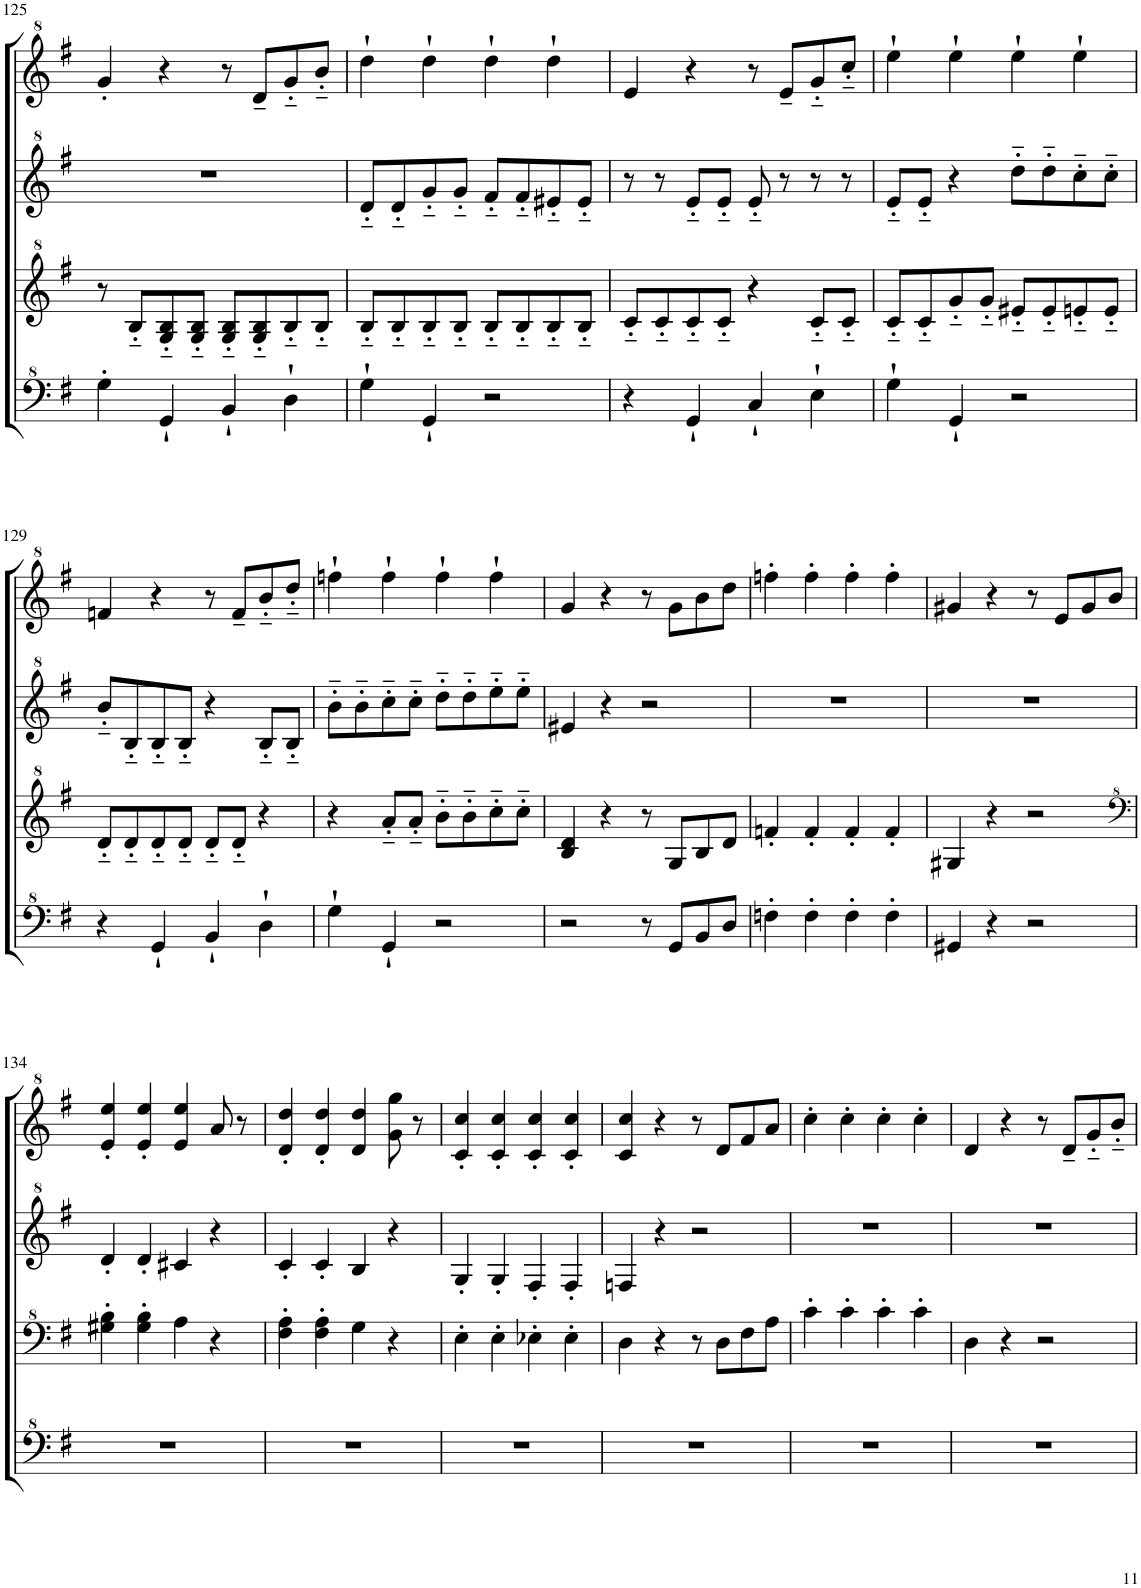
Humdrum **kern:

**kern	**kern	**kern	**kern
*part1	*part1	*part1	*part1
*staff4	*staff3	*staff2	*staff1
*I"Model III	*	*	*
!!LO:PB:g=z
*clefF^4	*clefG^2	*clefG^2	*clefG^2
*k[f#]	*k[f#]	*k[f#]	*k[f#]
*M2/2	*M2/2	*M2/2	*M2/2
*met(c|)	*met(c|)	*met(c|)	*met(c|)
=125	=125	=125	=125
4g'\	8r	1r	4gg'/
.	8b'~/L	.	.
4G`/	8g/'~ 8b/'~	.	4r
.	8g/'~ 8b/'~J	.	.
4B`/	8g/'~ 8b/'~L	.	8r
.	8g/'~ 8b/'~	.	8dd~/L
4d`\	8b'~/	.	8gg'~/
.	8b'~/J	.	8bb'~/J
=126	=126	=126	=126
4g`\	8b'~/L	8dd'~/L	4ddd`\
.	8b'~/	8dd'~/	.
4G`/	8b'~/	8gg'~/	4ddd`\
.	8b'~/J	8gg'~/J	.
2r	8b'~/L	8ff#'~/L	4ddd`\
.	8b'~/	8ff#'~/	.
.	8b'~/	8ee#X'~/	4ddd`\
.	8b'~/J	8ee#'~/J	.
=127	=127	=127	=127
4r	8cc'~/L	8r	4ee/
.	8cc'~/	8r	.
4G`/	8cc'~/	8ee'~/L	4r
.	8cc'~/J	8ee'~/J	.
4c`/	4r	8ee'~/	8r
.	.	8r	8ee~/L
4e`\	8cc'~/L	8r	8gg'~/
.	8cc'~/J	8r	8ccc'~/J
=128	=128	=128	=128
4g`\	8cc'~/L	8ee'~/L	4eee`\
.	8cc'~/	8ee'~/J	.
4G`/	8gg'~/	4r	4eee`\
.	8gg'~/J	.	.
2r	8ee#X'~/L	8ddd'~\L	4eee`\
.	8ee#'~/	8ddd'~\	.
.	8een'~/	8ccc'~\	4eee`\
.	8ee'~/J	8ccc'~\J	.
!!LO:LB:g=z
=129	=129	=129	=129
4r	8dd'~/L	8bb'~/L	4ffn/
.	8dd'~/	8b'~/	.
4G`/	8dd'~/	8b'~/	4r
.	8dd'~/J	8b'~/J	.
4B`/	8dd'~/L	4r	8r
.	8dd'~/J	.	8ff~/L
4d`\	4r	8b'~/L	8bb'~/
.	.	8b'~/J	8ddd'~/J
=130	=130	=130	=130
4g`\	4r	8bb'~\L	4fffn`\
.	.	8bb'~\	.
4G`/	8aa'~/L	8ccc'~\	4fff`\
.	8aa'~/J	8ccc'~\J	.
2r	8bb'~\L	8ddd'~\L	4fff`\
.	8bb'~\	8ddd'~\	.
.	8ccc'~\	8eee'~\	4fff`\
.	8ccc'~\J	8eee'~\J	.
=131	=131	=131	=131
2r	4b/ 4dd/	4ee#X/	4gg/
.	4r	4r	4r
8r	8r	2r	8r
8G/L	8g/L	.	8gg\L
8B/	8b/	.	8bb\
8d/J	8dd/J	.	8ddd\J
=132	=132	=132	=132
4fn'\	4ffn'/	1r	4fffn'\
4f'\	4ff'/	.	4fff'\
4f'\	4ff'/	.	4fff'\
4f'\	4ff'/	.	4fff'\
=133	=133	=133	=133
4G#X/	4g#X/	1r	4gg#X/
4r	4r	.	4r
2r	2r	.	8r
.	.	.	8ee/L
.	.	.	8gg#/
.	.	.	8bb/J
!!LO:LB:g=z
=134	=134	=134	=134
*	*clefF^4	*	*
1r	4g#X\' 4b\'	4dd'/	4ee/' 4eee/'
.	4g#\' 4b\'	4dd'/	4ee/' 4eee/'
.	4a\	4cc#X/	4ee/ 4eee/
.	4r	4r	8aa/
.	.	.	8r
=135	=135	=135	=135
1r	4f#\' 4a\'	4cc'/	4dd/' 4ddd/'
.	4f#\' 4a\'	4cc'/	4dd/' 4ddd/'
.	4g\	4b/	4dd/ 4ddd/
.	4r	4r	8gg\ 8ggg\
.	.	.	8r
=136	=136	=136	=136
1r	4e'\	4g'/	4cc/' 4ccc/'
.	4e'\	4g'/	4cc/' 4ccc/'
.	4e-X'\	4f#'/	4cc/' 4ccc/'
.	4e-'\	4f#'/	4cc/' 4ccc/'
=137	=137	=137	=137
1r	4d\	4fn/	4cc/ 4ccc/
.	4r	4r	4r
.	8r	2r	8r
.	8d\L	.	8dd/L
.	8f#\	.	8ff#/
.	8a\J	.	8aa/J
=138	=138	=138	=138
1r	4cc'\	1r	4ccc'\
.	4cc'\	.	4ccc'\
.	4cc'\	.	4ccc'\
.	4cc'\	.	4ccc'\
=139	=139	=139	=139
1r	4d\	1r	4dd/
.	4r	.	4r
.	2r	.	8r
.	.	.	8dd~/L
.	.	.	8gg'~/
.	.	.	8bb'~/J
=	=	=	=
*-	*-	*-	*-
